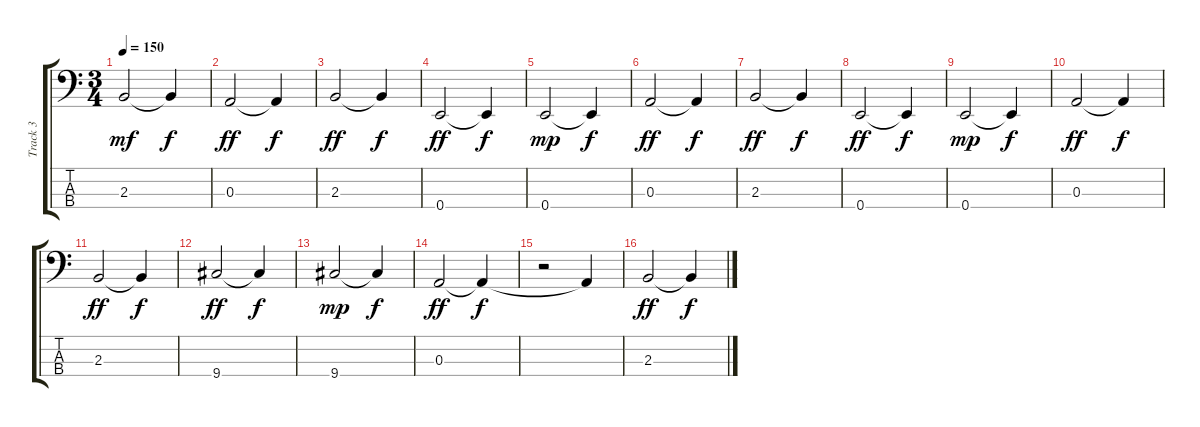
\track ("Track 3" "Track 3") {instrument electricbassfinger}
\staff {score tabs}
\tuning (G2 D2 A1 E1) {hide}
\ts (3 4)
\tempo 150
\clef f4
\ks c
2.3.2{dy mf} 2.3{t}.4{dy f} |
0.3.2{dy ff} 0.3{t}.4{dy f} |
2.3.2{dy ff} 2.3{t}.4{dy f} |
0.4.2{dy ff} 0.4{t}.4{dy f} |
0.4.2{dy mp} 0.4{t}.4{dy f} |
0.3.2{dy ff} 0.3{t}.4{dy f} |
2.3.2{dy ff} 2.3{t}.4{dy f} |
0.4.2{dy ff} 0.4{t}.4{dy f} |
0.4.2{dy mp} 0.4{t}.4{dy f} |
0.3.2{dy ff} 0.3{t}.4{dy f} |
2.3.2{dy ff} 2.3{t}.4{dy f} |
9.4.2{dy ff} 9.4{t}.4{dy f} |
9.4.2{dy mp} 9.4{t}.4{dy f} |
0.3.2{dy ff} 0.3{t}.4{dy f} |
r.2 0.3{t}.4 |
2.3.2{dy ff} 2.3{t}.4{dy f}
